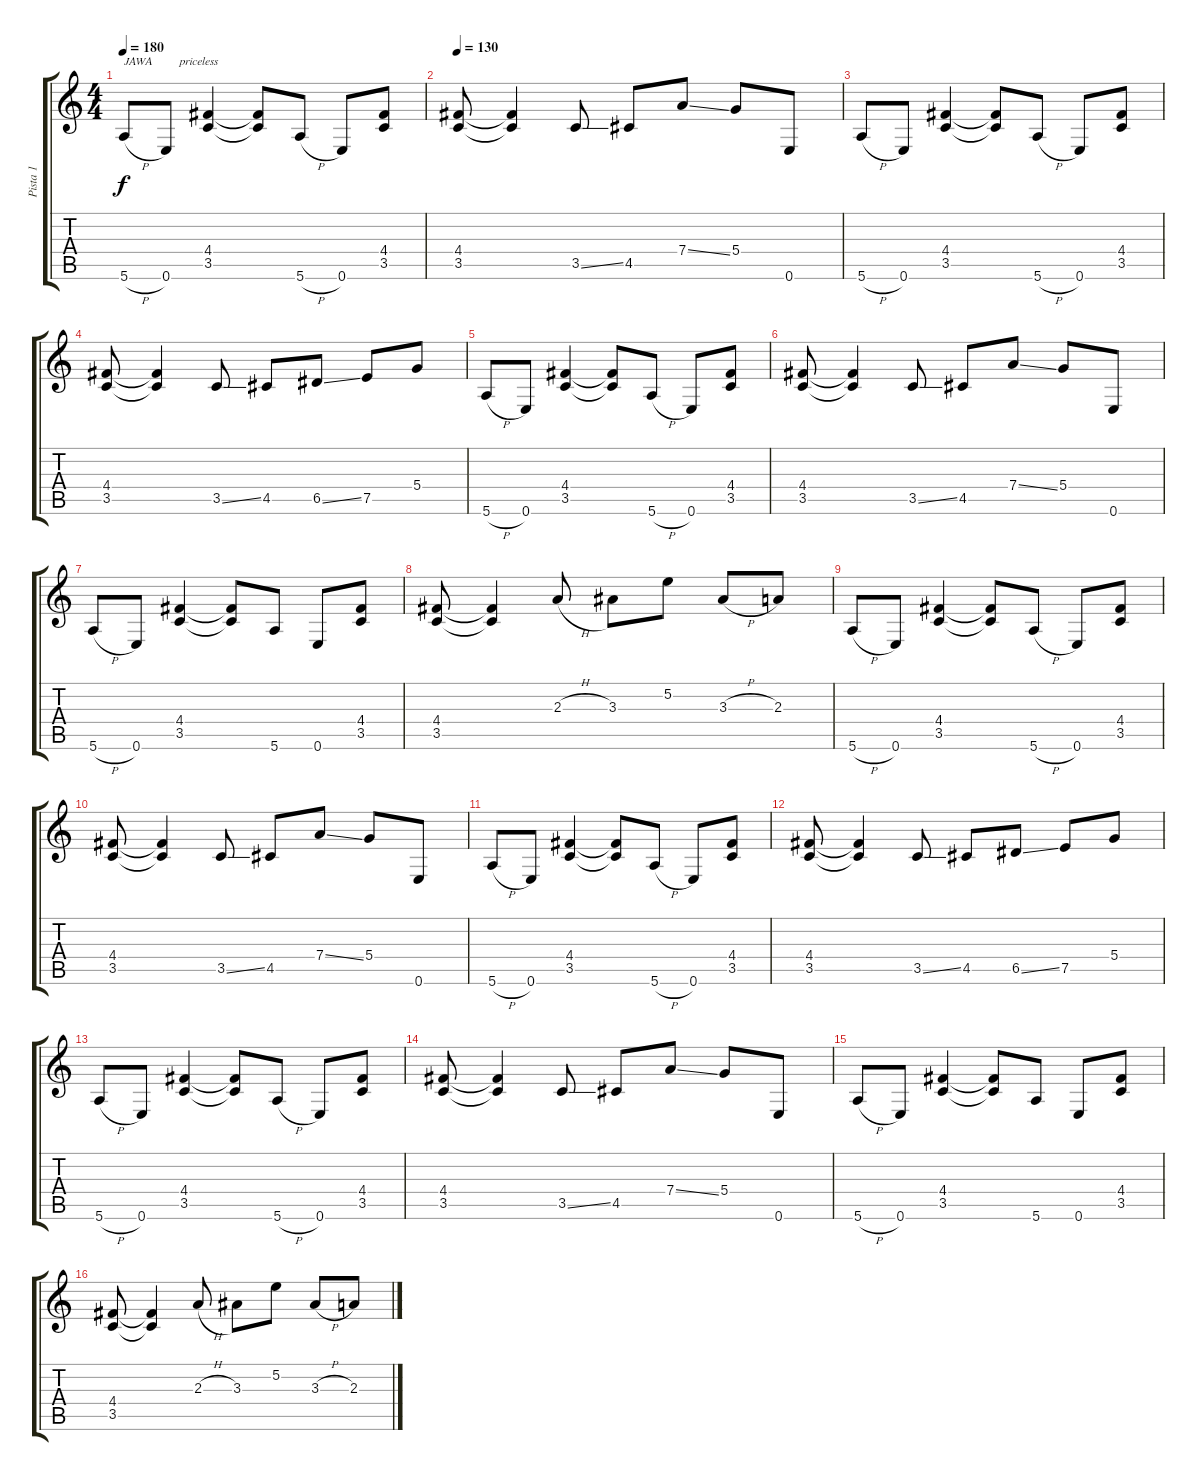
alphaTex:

\track ("Pista 1" "Pista 1") {instrument distortionguitar}
\staff {score tabs}
\tuning (E4 B3 G3 D3 A2 E2) {hide}
\ts (4 4)
\tempo 180
\clef g2
\ks c
5.6{h}.8{txt "JAWA         priceless" dy f instrument distortionguitar} 0.6.8 (4.4 3.5).4 (4.4{t} 3.5{t}).8 5.6{h}.8 0.6.8 (4.4 3.5).8 |
\tempo 180
\tempo 130
(4.4 3.5).8 (4.4{t} 3.5{t}).4 3.5{ss}.8 4.5.8 7.4{ss}.8 5.4.8 0.6.8 |
5.6{h}.8 0.6.8 (4.4 3.5).4 (4.4{t} 3.5{t}).8 5.6{h}.8 0.6.8 (4.4 3.5).8 |
(4.4 3.5).8 (4.4{t} 3.5{t}).4 3.5{ss}.8 4.5.8 6.5{ss}.8 7.5.8 5.4.8 |
5.6{h}.8 0.6.8 (4.4 3.5).4 (4.4{t} 3.5{t}).8 5.6{h}.8 0.6.8 (4.4 3.5).8 |
(4.4 3.5).8 (4.4{t} 3.5{t}).4 3.5{ss}.8 4.5.8 7.4{ss}.8 5.4.8 0.6.8 |
5.6{h}.8 0.6.8 (4.4 3.5).4 (4.4{t} 3.5{t}).8 5.6.8 0.6.8 (4.4 3.5).8 |
(4.4 3.5).8 (4.4{t} 3.5{t}).4 2.3{h}.8 3.3.8 5.2.8 3.3{h}.8 2.3.8 |
5.6{h}.8 0.6.8 (4.4 3.5).4 (4.4{t} 3.5{t}).8 5.6{h}.8 0.6.8 (4.4 3.5).8 |
(4.4 3.5).8 (4.4{t} 3.5{t}).4 3.5{ss}.8 4.5.8 7.4{ss}.8 5.4.8 0.6.8 |
5.6{h}.8 0.6.8 (4.4 3.5).4 (4.4{t} 3.5{t}).8 5.6{h}.8 0.6.8 (4.4 3.5).8 |
(4.4 3.5).8 (4.4{t} 3.5{t}).4 3.5{ss}.8 4.5.8 6.5{ss}.8 7.5.8 5.4.8 |
5.6{h}.8 0.6.8 (4.4 3.5).4 (4.4{t} 3.5{t}).8 5.6{h}.8 0.6.8 (4.4 3.5).8 |
(4.4 3.5).8 (4.4{t} 3.5{t}).4 3.5{ss}.8 4.5.8 7.4{ss}.8 5.4.8 0.6.8 |
5.6{h}.8 0.6.8 (4.4 3.5).4 (4.4{t} 3.5{t}).8 5.6.8 0.6.8 (4.4 3.5).8 |
(4.4 3.5).8 (4.4{t} 3.5{t}).4 2.3{h}.8 3.3.8 5.2.8 3.3{h}.8 2.3.8
